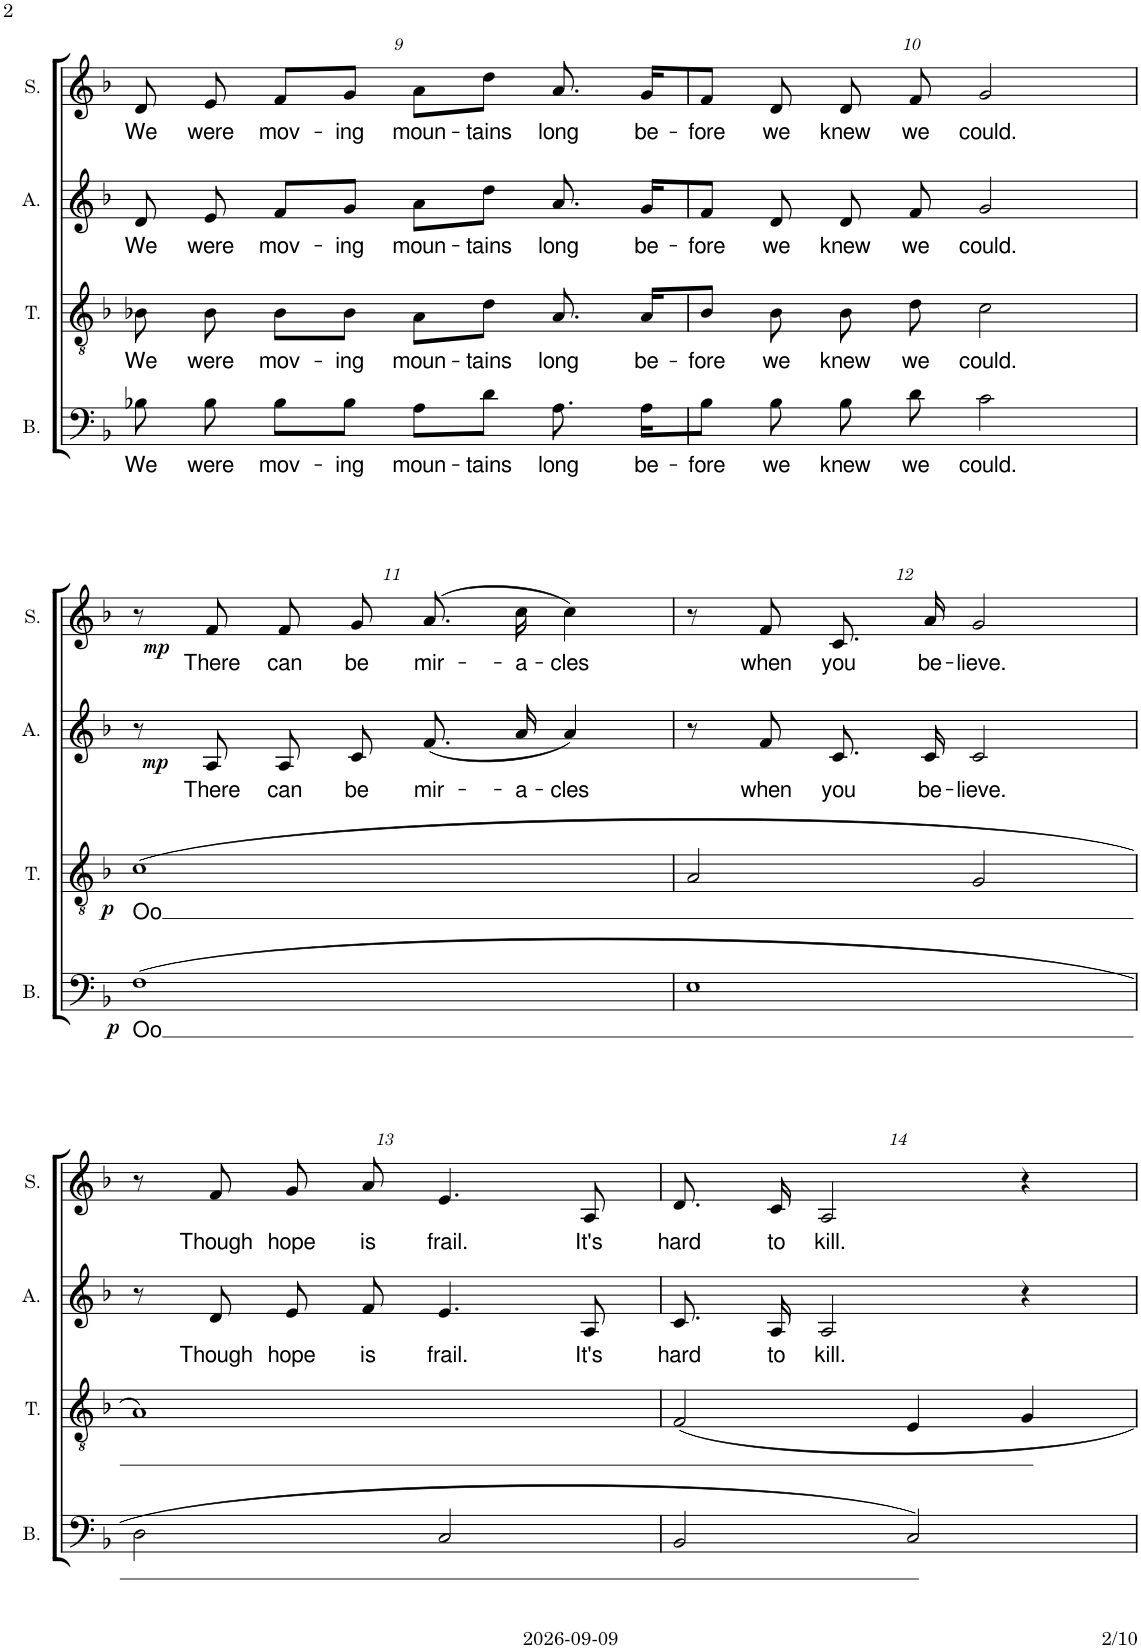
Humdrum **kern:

**kern	**text	**dynam	**kern	**text	**dynam	**kern	**text	**dynam	**kern	**text	**dynam
*part4	*part4	*part4	*part3	*part3	*part3	*part2	*part2	*part2	*part1	*part1	*part1
*staff4	*staff4	*staff4	*staff3	*staff3	*staff3	*staff2	*staff2	*staff2	*staff1	*staff1	*staff1
*I"Bass	*	*	*I"Tenor	*	*	*I"Alto	*	*	*I"Soprano	*	*
*I'B.	*	*	*I'T.	*	*	*I'A.	*	*	*I'S.	*	*
!!LO:PB:g=z
*clefF4	*	*	*clefGv2	*	*	*clefG2	*	*	*clefG2	*	*
*k[b-]	*	*	*k[b-]	*	*	*k[b-]	*	*	*k[b-]	*	*
*M4/4	*	*	*M4/4	*	*	*M4/4	*	*	*M4/4	*	*
=9	=9	=9	=9	=9	=9	=9	=9	=9	=9	=9	=9
!	!LO:LY:b	!	!	!LO:LY:b	!	!	!LO:LY:b	!	!	!LO:LY:b	!
8B-X\	We	.	8B-X\	We	.	8d/	We	.	8d/	We	.
!	!LO:LY:b	!	!	!LO:LY:b	!	!	!LO:LY:b	!	!	!LO:LY:b	!
8B-\	were	.	8B-\	were	.	8e/	were	.	8e/	were	.
!	!LO:LY:b	!	!	!LO:LY:b	!	!	!LO:LY:b	!	!	!LO:LY:b	!
8B-\L	mov-	.	8B-\L	mov-	.	8f/L	mov-	.	8f/L	mov-	.
!	!LO:LY:b	!	!	!LO:LY:b	!	!	!LO:LY:b	!	!	!LO:LY:b	!
8B-\J	-ing	.	8B-\J	-ing	.	8g/J	-ing	.	8g/J	-ing	.
!	!LO:LY:b	!	!	!LO:LY:b	!	!	!LO:LY:b	!	!	!LO:LY:b	!
8A\L	moun-	.	8A\L	moun-	.	8a\L	moun-	.	8a\L	moun-	.
!	!LO:LY:b	!	!	!LO:LY:b	!	!	!LO:LY:b	!	!	!LO:LY:b	!
8d\J	-tains	.	8d\J	-tains	.	8dd\J	-tains	.	8dd\J	-tains	.
!	!LO:LY:b	!	!	!LO:LY:b	!	!	!LO:LY:b	!	!	!LO:LY:b	!
8.A\	long	.	8.A/	long	.	8.a/	long	.	8.a/	long	.
!	!LO:LY:b	!	!	!LO:LY:b	!	!	!LO:LY:b	!	!	!LO:LY:b	!
16A\KL	be-	.	16A/KL	be-	.	16g/KL	be-	.	16g/KL	be-	.
=10	=10	=10	=10	=10	=10	=10	=10	=10	=10	=10	=10
!	!LO:LY:b	!	!	!LO:LY:b	!	!	!LO:LY:b	!	!	!LO:LY:b	!
8B-\J	-fore	.	8B-/J	-fore	.	8f/J	-fore	.	8f/J	-fore	.
!	!LO:LY:b	!	!	!LO:LY:b	!	!	!LO:LY:b	!	!	!LO:LY:b	!
8B-\	we	.	8B-\	we	.	8d/	we	.	8d/	we	.
!	!LO:LY:b	!	!	!LO:LY:b	!	!	!LO:LY:b	!	!	!LO:LY:b	!
8B-\	knew	.	8B-\	knew	.	8d/	knew	.	8d/	knew	.
!	!LO:LY:b	!	!	!LO:LY:b	!	!	!LO:LY:b	!	!	!LO:LY:b	!
8d\	we	.	8d\	we	.	8f/	we	.	8f/	we	.
!	!LO:LY:b	!	!	!LO:LY:b	!	!	!LO:LY:b	!	!	!LO:LY:b	!
2c\	could.	.	2c\	could.	.	2g/	could.	.	2g/	could.	.
!!LO:LB:g=z
=11	=11	=11	=11	=11	=11	=11	=11	=11	=11	=11	=11
!	!LO:LY:b	!LO:DY:b	!	!LO:LY:b	!LO:DY:b	!	!	!	!	!	!
(1F	Oo	p	(1c	Oo	p	8r	.	.	8r	.	.
!	!	!	!	!	!	!	!LO:LY:b	!LO:DY:b	!	!LO:LY:b	!LO:DY:b
.	.	.	.	.	.	8A/	There	mp	8f/	There	mp
!	!	!	!	!	!	!	!LO:LY:b	!	!	!LO:LY:b	!
.	.	.	.	.	.	8A/	can	.	8f/	can	.
!	!	!	!	!	!	!	!LO:LY:b	!	!	!LO:LY:b	!
.	.	.	.	.	.	8c/	be	.	8g/	be	.
!	!	!	!	!	!	!	!LO:LY:b	!	!	!LO:LY:b	!
.	.	.	.	.	.	(8.f/	mir-	.	(8.a/	mir-	.
!	!	!	!	!	!	!	!LO:LY:b	!	!	!LO:LY:b	!
.	.	.	.	.	.	16a/	-a-	.	16cc\	-a-	.
!	!	!	!	!	!	!	!LO:LY:b	!	!	!LO:LY:b	!
.	.	.	.	.	.	4a/)	-cles	.	4cc\)	-cles	.
=12	=12	=12	=12	=12	=12	=12	=12	=12	=12	=12	=12
1E	.	.	2A/	.	.	8r	.	.	8r	.	.
!	!	!	!	!	!	!	!LO:LY:b	!	!	!LO:LY:b	!
.	.	.	.	.	.	8f/	when	.	8f/	when	.
!	!	!	!	!	!	!	!LO:LY:b	!	!	!LO:LY:b	!
.	.	.	.	.	.	8.c/	you	.	8.c/	you	.
!	!	!	!	!	!	!	!LO:LY:b	!	!	!LO:LY:b	!
.	.	.	.	.	.	16c/	be-	.	16a/	be-	.
!	!	!	!	!	!	!	!LO:LY:b	!	!	!LO:LY:b	!
.	.	.	2G/	.	.	2c/	-lieve.	.	2g/	-lieve.	.
!!LO:LB:g=z
=13	=13	=13	=13	=13	=13	=13	=13	=13	=13	=13	=13
2D\	.	.	1A)	.	.	8r	.	.	8r	.	.
!	!	!	!	!	!	!	!LO:LY:b	!	!	!LO:LY:b	!
.	.	.	.	.	.	8d/	Though	.	8f/	Though	.
!	!	!	!	!	!	!	!LO:LY:b	!	!	!LO:LY:b	!
.	.	.	.	.	.	8e/	hope	.	8g/	hope	.
!	!	!	!	!	!	!	!LO:LY:b	!	!	!LO:LY:b	!
.	.	.	.	.	.	8f/	is	.	8a/	is	.
!	!	!	!	!	!	!	!LO:LY:b	!	!	!LO:LY:b	!
2C/	.	.	.	.	.	4.e/	frail.	.	4.e/	frail.	.
!	!	!	!	!	!	!	!LO:LY:b	!	!	!LO:LY:b	!
.	.	.	.	.	.	8A/	It's	.	8A/	It's	.
=14	=14	=14	=14	=14	=14	=14	=14	=14	=14	=14	=14
!	!	!	!	!	!	!	!LO:LY:b	!	!	!LO:LY:b	!
2BB-/	.	.	2F/	.	.	8.c/	hard	.	8.d/	hard	.
!	!	!	!	!	!	!	!LO:LY:b	!	!	!LO:LY:b	!
.	.	.	.	.	.	16A/	to	.	16c/	to	.
!	!	!	!	!	!	!	!LO:LY:b	!	!	!LO:LY:b	!
.	.	.	.	.	.	2A/	kill.	.	2A/	kill.	.
2C/)	.	.	4E/	.	.	.	.	.	.	.	.
.	.	.	4G/	.	.	4r	.	.	4r	.	.
=	=	=	=	=	=	=	=	=	=	=	=
*-	*-	*-	*-	*-	*-	*-	*-	*-	*-	*-	*-
